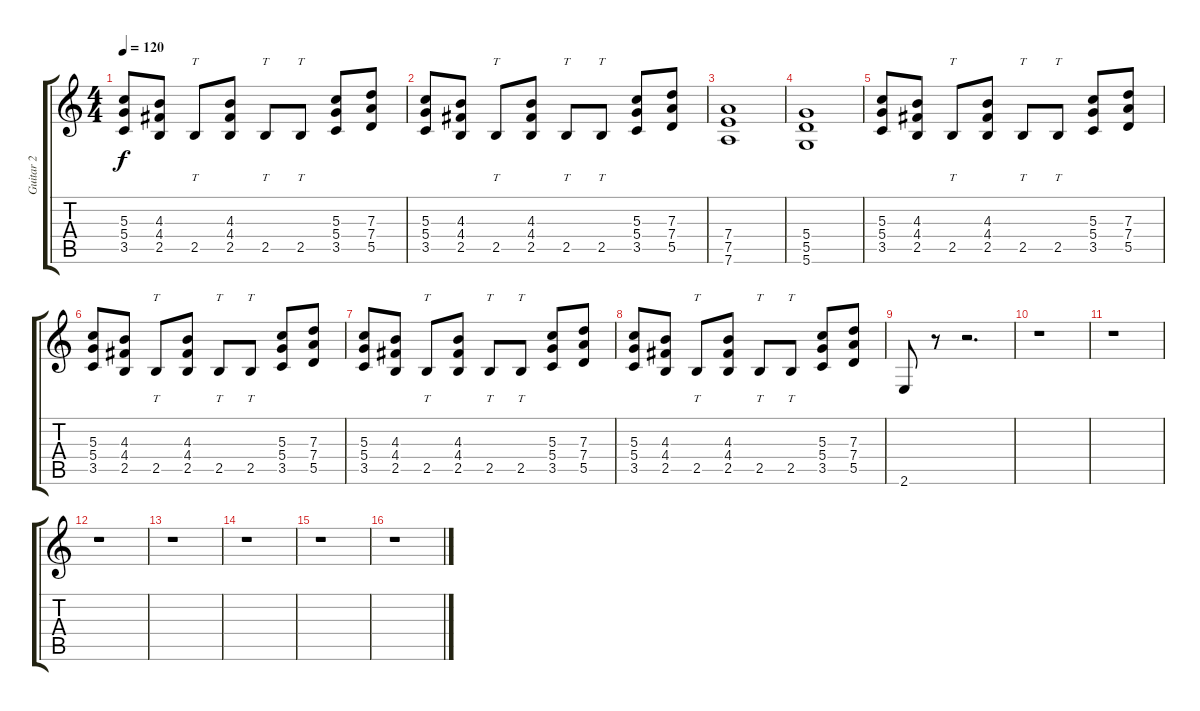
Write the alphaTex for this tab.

\track ("Guitar 2" "Guitar 2") {instrument distortionguitar}
\staff {score tabs}
\tuning (E4 B3 G3 D3 A2 D2) {hide}
\ts (4 4)
\tempo 120
\clef g2
\ks c
(5.3 5.4 3.5).8{dy f} (4.3 4.4 2.5).8 2.5.8{tt} (4.3 4.4 2.5).8 2.5.8{tt} 2.5.8{tt} (5.3 5.4 3.5).8 (7.3 7.4 5.5).8 |
(5.3 5.4 3.5).8 (4.3 4.4 2.5).8 2.5.8{tt} (4.3 4.4 2.5).8 2.5.8{tt} 2.5.8{tt} (5.3 5.4 3.5).8 (7.3 7.4 5.5).8 |
(7.4 7.5 7.6).1 |
(5.4 5.5 5.6).1 |
(5.3 5.4 3.5).8 (4.3 4.4 2.5).8 2.5.8{tt} (4.3 4.4 2.5).8 2.5.8{tt} 2.5.8{tt} (5.3 5.4 3.5).8 (7.3 7.4 5.5).8 |
(5.3 5.4 3.5).8 (4.3 4.4 2.5).8 2.5.8{tt} (4.3 4.4 2.5).8 2.5.8{tt} 2.5.8{tt} (5.3 5.4 3.5).8 (7.3 7.4 5.5).8 |
(5.3 5.4 3.5).8 (4.3 4.4 2.5).8 2.5.8{tt} (4.3 4.4 2.5).8 2.5.8{tt} 2.5.8{tt} (5.3 5.4 3.5).8 (7.3 7.4 5.5).8 |
(5.3 5.4 3.5).8 (4.3 4.4 2.5).8 2.5.8{tt} (4.3 4.4 2.5).8 2.5.8{tt} 2.5.8{tt} (5.3 5.4 3.5).8 (7.3 7.4 5.5).8 |
2.6.8 r.8 r.2{d} |
r.1 |
r.1 |
r.1 |
r.1 |
r.1 |
r.1 |
r.1
